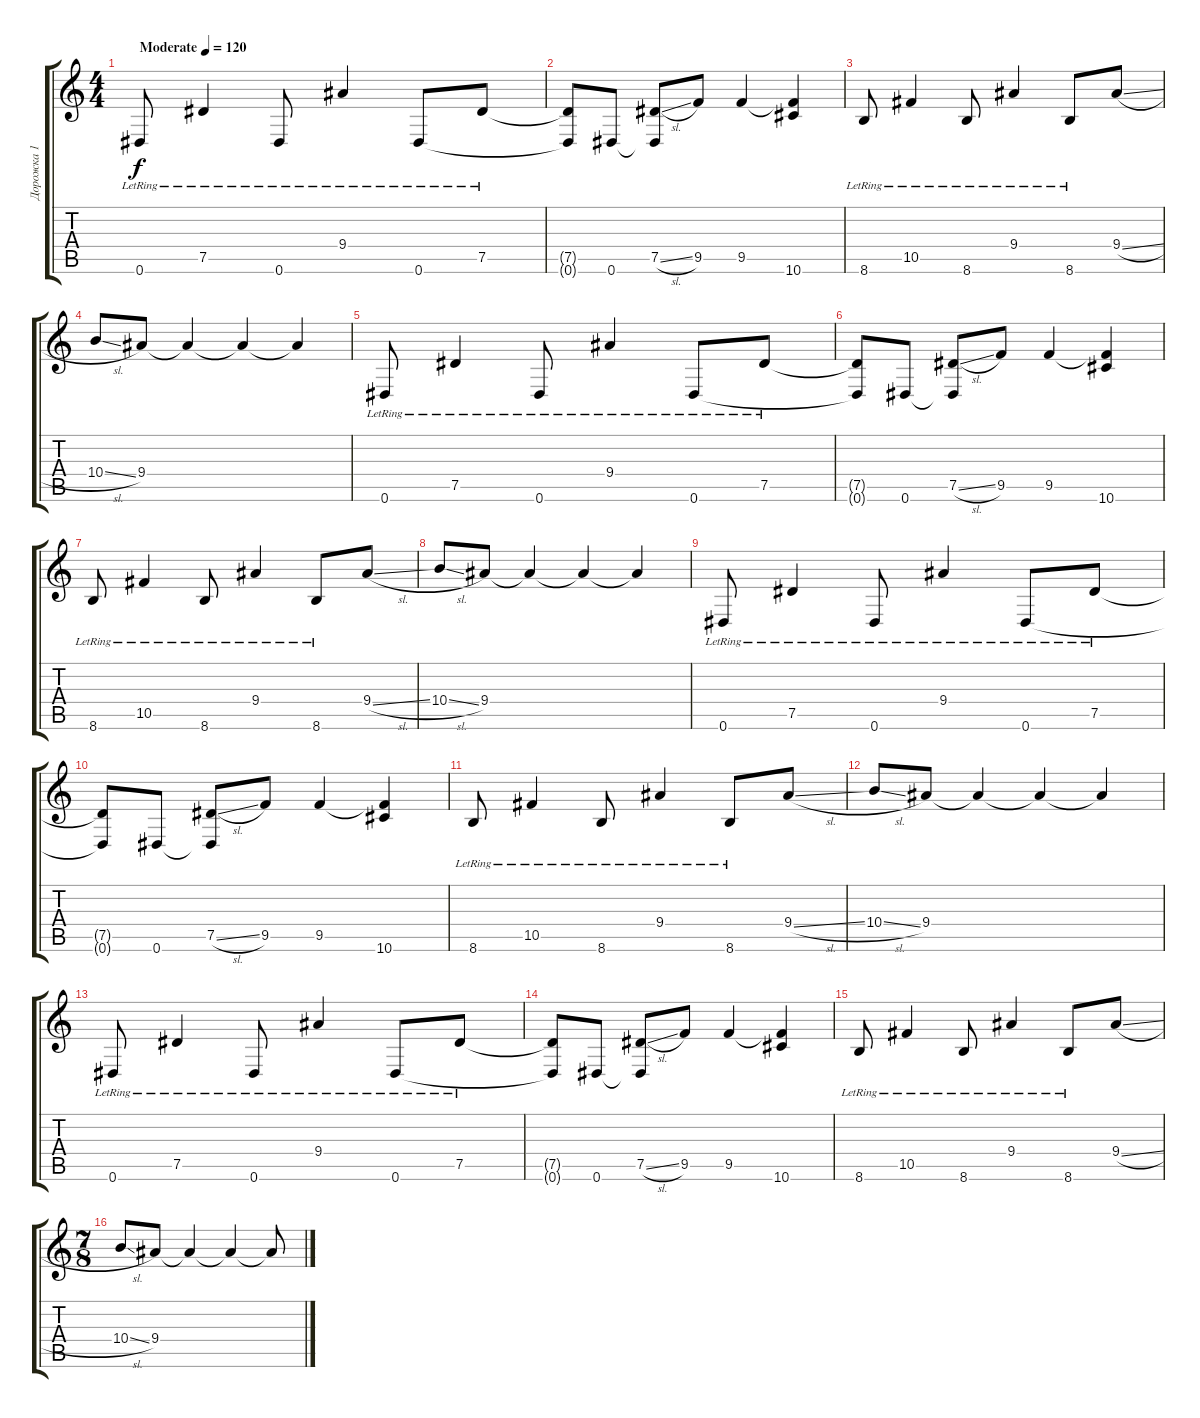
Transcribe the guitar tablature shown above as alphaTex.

\track ("Дорожка 1" "Дорожка 1") {instrument acousticguitarsteel}
\staff {score tabs}
\tuning (Eb4 Bb3 Gb3 Db3 Ab2 Eb2) {hide}
\ts (4 4)
\tempo (120 "Moderate")
\clef g2
\ks c
0.6{lr}.8{dy f instrument acousticguitarsteel} 7.5{lr}.4 0.6{lr}.8 9.4{lr}.4 0.6{lr}.8 7.5{lr}.8 |
(7.5{t} 0.6{t}).8 0.6.8 (7.5{sl} 0.6{t}).8 9.5.8 9.5.4 (9.5{t} 10.6).4 |
8.6{lr}.8 10.5{lr}.4 8.6{lr}.8 9.4{lr}.4 8.6{lr}.8 9.4{sl}.8 |
10.4{sl}.8 9.4.8 9.4{t}.4 9.4{t}.4 9.4{t}.4 |
0.6{lr}.8 7.5{lr}.4 0.6{lr}.8 9.4{lr}.4 0.6{lr}.8 7.5{lr}.8 |
(7.5{t} 0.6{t}).8 0.6.8 (7.5{sl} 0.6{t}).8 9.5.8 9.5.4 (9.5{t} 10.6).4 |
8.6{lr}.8 10.5{lr}.4 8.6{lr}.8 9.4{lr}.4 8.6{lr}.8 9.4{sl}.8 |
10.4{sl}.8 9.4.8 9.4{t}.4 9.4{t}.4 9.4{t}.4 |
0.6{lr}.8 7.5{lr}.4 0.6{lr}.8 9.4{lr}.4 0.6{lr}.8 7.5{lr}.8 |
(7.5{t} 0.6{t}).8 0.6.8 (7.5{sl} 0.6{t}).8 9.5.8 9.5.4 (9.5{t} 10.6).4 |
8.6{lr}.8 10.5{lr}.4 8.6{lr}.8 9.4{lr}.4 8.6{lr}.8 9.4{sl}.8 |
10.4{sl}.8 9.4.8 9.4{t}.4 9.4{t}.4 9.4{t}.4 |
0.6{lr}.8 7.5{lr}.4 0.6{lr}.8 9.4{lr}.4 0.6{lr}.8 7.5{lr}.8 |
(7.5{t} 0.6{t}).8 0.6.8 (7.5{sl} 0.6{t}).8 9.5.8 9.5.4 (9.5{t} 10.6).4 |
8.6{lr}.8 10.5{lr}.4 8.6{lr}.8 9.4{lr}.4 8.6{lr}.8 9.4{sl}.8 |
\ts (7 8)
10.4{sl}.8 9.4.8 9.4{t}.4 9.4{t}.4 9.4{t}.8
